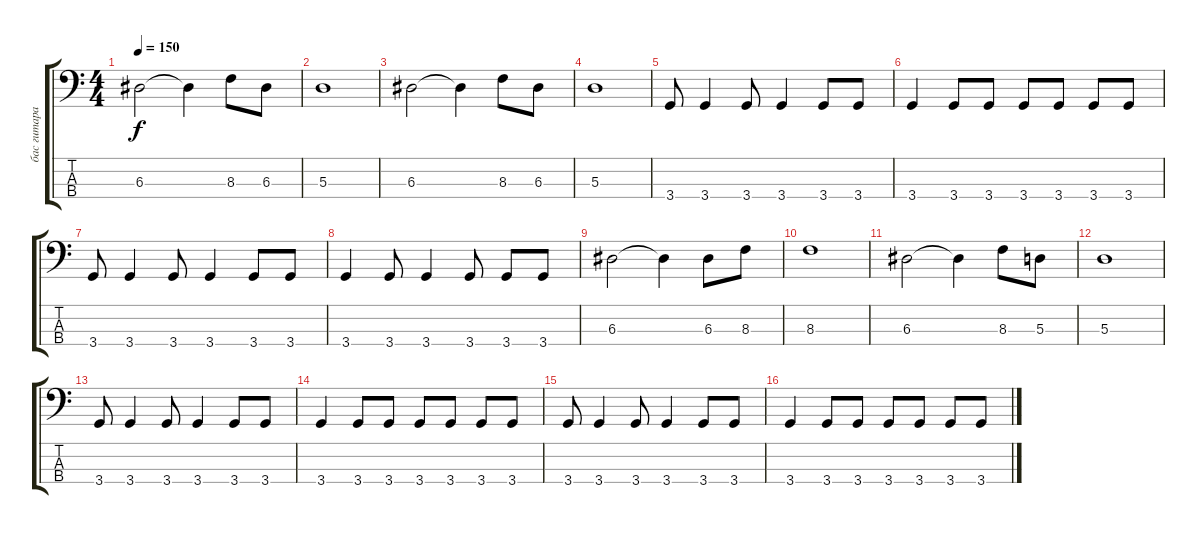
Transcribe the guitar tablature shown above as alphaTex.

\track ("бас гитара" "бас гитара") {instrument electricbassfinger}
\staff {score tabs}
\tuning (G2 D2 A1 E1) {hide}
\ts (4 4)
\tempo 150
\clef f4
\ks c
6.3.2{dy f} 6.3{t}.4 8.3.8 6.3.8 |
5.3.1 |
6.3.2 6.3{t}.4 8.3.8 6.3.8 |
5.3.1 |
3.4.8 3.4.4 3.4.8 3.4.4 3.4.8 3.4.8 |
3.4.4 3.4.8 3.4.8 3.4.8 3.4.8 3.4.8 3.4.8 |
3.4.8 3.4.4 3.4.8 3.4.4 3.4.8 3.4.8 |
3.4.4 3.4.8 3.4.4 3.4.8 3.4.8 3.4.8 |
6.3.2 6.3{t}.4 6.3.8 8.3.8 |
8.3.1 |
6.3.2 6.3{t}.4 8.3.8 5.3.8 |
5.3.1 |
3.4.8 3.4.4 3.4.8 3.4.4 3.4.8 3.4.8 |
3.4.4 3.4.8 3.4.8 3.4.8 3.4.8 3.4.8 3.4.8 |
3.4.8 3.4.4 3.4.8 3.4.4 3.4.8 3.4.8 |
3.4.4 3.4.8 3.4.8 3.4.8 3.4.8 3.4.8 3.4.8
